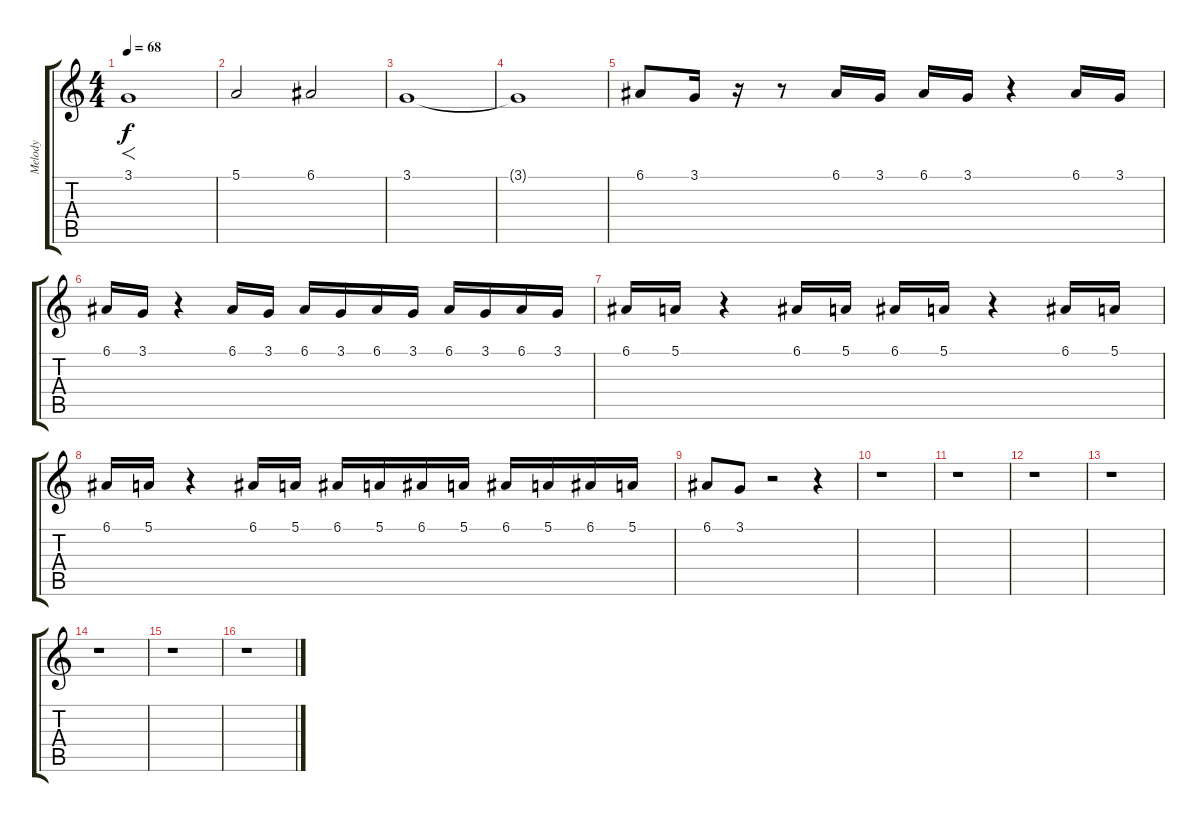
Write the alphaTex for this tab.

\track ("Melody" "Melody") {instrument stringensemble1}
\staff {score tabs}
\tuning (E4 B3 G3 D3 A2 E2) {hide}
\ts (4 4)
\tempo 68
\clef g2
\ks c
3.1.1{f dy f} |
5.1.2 6.1.2 |
3.1.1 |
3.1{t}.1 |
6.1.8 3.1.16 r.16 r.8 6.1.16 3.1.16 6.1.16 3.1.16 r.4 6.1.16 3.1.16 |
6.1.16 3.1.16 r.4 6.1.16 3.1.16 6.1.16 3.1.16 6.1.16 3.1.16 6.1.16 3.1.16 6.1.16 3.1.16 |
6.1.16 5.1.16 r.4 6.1.16 5.1.16 6.1.16 5.1.16 r.4 6.1.16 5.1.16 |
6.1.16 5.1.16 r.4 6.1.16 5.1.16 6.1.16 5.1.16 6.1.16 5.1.16 6.1.16 5.1.16 6.1.16 5.1.16 |
6.1.8 3.1.8 r.2 r.4 |
r.1 |
r.1 |
r.1 |
r.1 |
r.1 |
r.1 |
r.1
